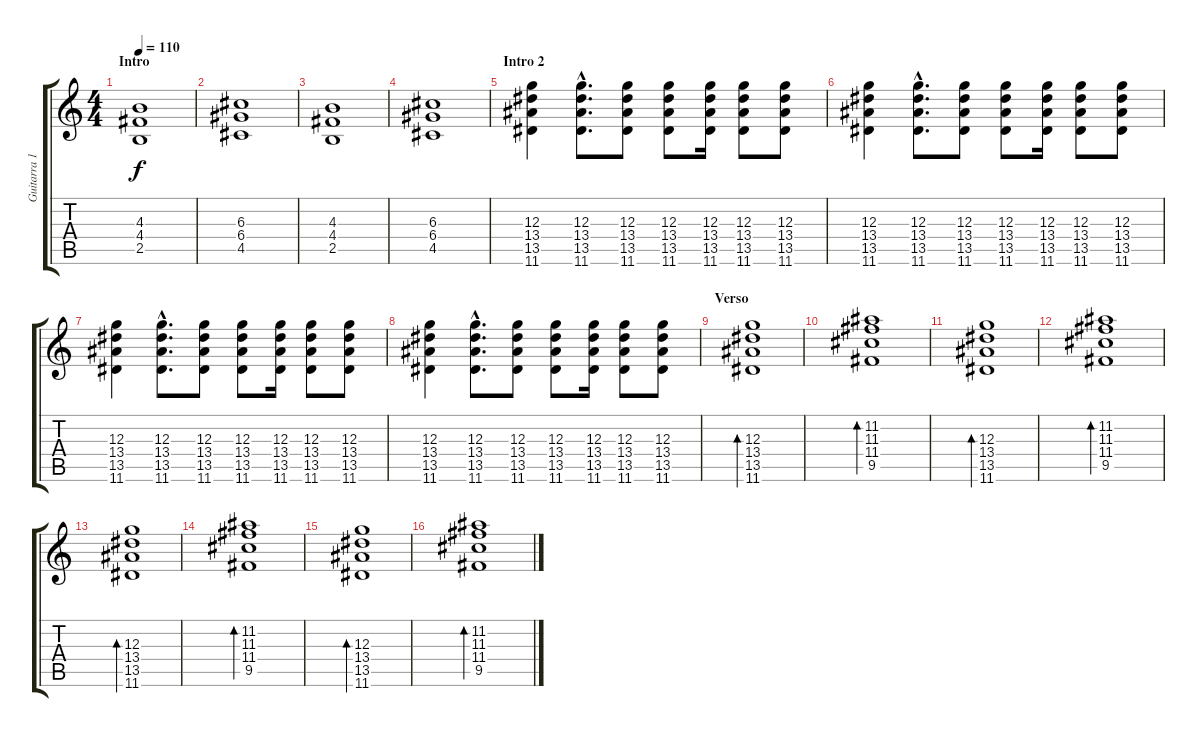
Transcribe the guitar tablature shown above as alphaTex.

\track ("Guitarra 1" "Guitarra 1") {instrument electricguitarclean}
\staff {score tabs}
\tuning (E4 B3 G3 D3 A2 E2) {hide}
\ts (4 4)
\section ("" "Intro")
\tempo 110
\clef g2
\ks c
(4.3 4.4 2.5).1{dy f instrument electricguitarclean} |
(6.3 6.4 4.5).1 |
(4.3 4.4 2.5).1 |
(6.3 6.4 4.5).1 |
\section ("" "Intro 2")
(12.3 13.4 13.5 11.6).4 (12.3{hac} 13.4{hac} 13.5{hac} 11.6{hac}).8{d} (12.3 13.4 13.5 11.6).8 (12.3 13.4 13.5 11.6).8 (12.3 13.4 13.5 11.6).16 (12.3 13.4 13.5 11.6).8 (12.3 13.4 13.5 11.6).8 |
(12.3 13.4 13.5 11.6).4 (12.3{hac} 13.4{hac} 13.5{hac} 11.6{hac}).8{d} (12.3 13.4 13.5 11.6).8 (12.3 13.4 13.5 11.6).8 (12.3 13.4 13.5 11.6).16 (12.3 13.4 13.5 11.6).8 (12.3 13.4 13.5 11.6).8 |
(12.3 13.4 13.5 11.6).4 (12.3{hac} 13.4{hac} 13.5{hac} 11.6{hac}).8{d} (12.3 13.4 13.5 11.6).8 (12.3 13.4 13.5 11.6).8 (12.3 13.4 13.5 11.6).16 (12.3 13.4 13.5 11.6).8 (12.3 13.4 13.5 11.6).8 |
(12.3 13.4 13.5 11.6).4 (12.3{hac} 13.4{hac} 13.5{hac} 11.6{hac}).8{d} (12.3 13.4 13.5 11.6).8 (12.3 13.4 13.5 11.6).8 (12.3 13.4 13.5 11.6).16 (12.3 13.4 13.5 11.6).8 (12.3 13.4 13.5 11.6).8 |
\section ("" "Verso")
(12.3 13.4 13.5 11.6).1{bd 240} |
(11.2 11.3 11.4 9.5).1{bd 240} |
(12.3 13.4 13.5 11.6).1{bd 240} |
(11.2 11.3 11.4 9.5).1{bd 240} |
(12.3 13.4 13.5 11.6).1{bd 240} |
(11.2 11.3 11.4 9.5).1{bd 240} |
(12.3 13.4 13.5 11.6).1{bd 240} |
(11.2 11.3 11.4 9.5).1{bd 240}
